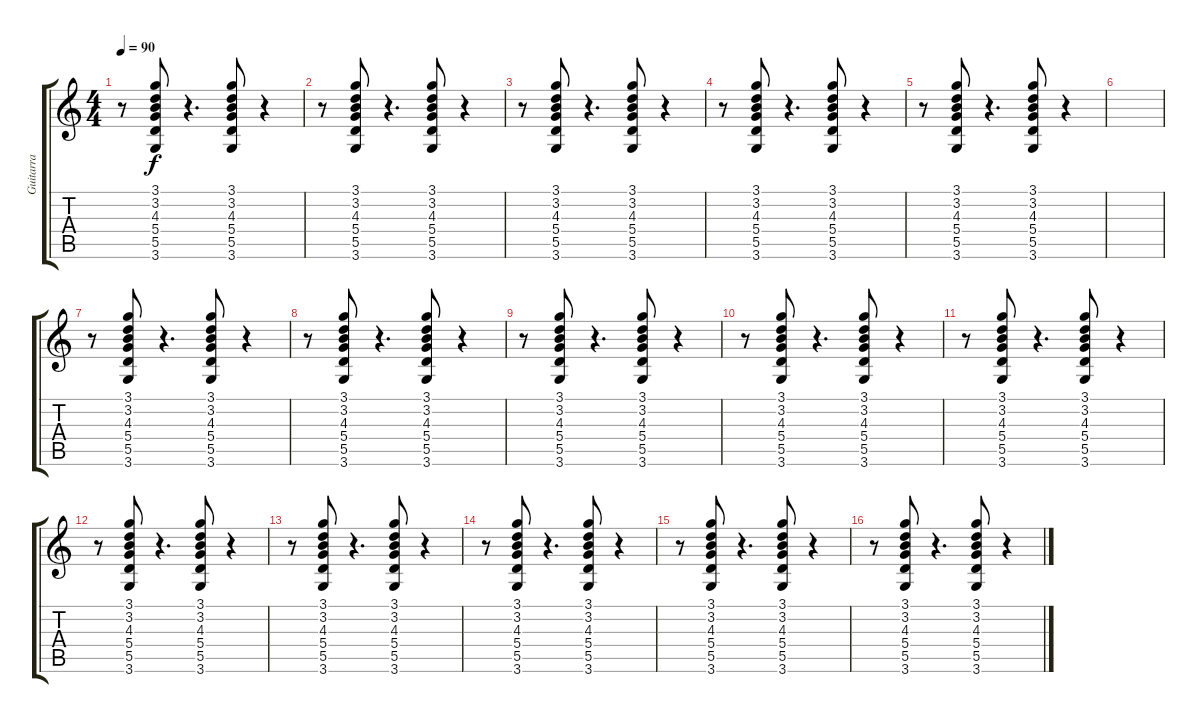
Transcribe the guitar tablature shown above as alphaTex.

\track ("Guitarra" "Guitarra") {instrument electricguitarclean}
\staff {score tabs}
\tuning (E4 B3 G3 D3 A2 E2) {hide}
\ts (4 4)
\tempo 90
\clef g2
\ks c
r.8{dy f} (3.1 3.2 4.3 5.4 5.5 3.6).8 r.4{d} (3.1 3.2 4.3 5.4 5.5 3.6).8 r.4 |
r.8 (3.1 3.2 4.3 5.4 5.5 3.6).8 r.4{d} (3.1 3.2 4.3 5.4 5.5 3.6).8 r.4 |
r.8 (3.1 3.2 4.3 5.4 5.5 3.6).8 r.4{d} (3.1 3.2 4.3 5.4 5.5 3.6).8 r.4 |
r.8 (3.1 3.2 4.3 5.4 5.5 3.6).8 r.4{d} (3.1 3.2 4.3 5.4 5.5 3.6).8 r.4 |
r.8 (3.1 3.2 4.3 5.4 5.5 3.6).8 r.4{d} (3.1 3.2 4.3 5.4 5.5 3.6).8 r.4 |
|
r.8 (3.1 3.2 4.3 5.4 5.5 3.6).8 r.4{d} (3.1 3.2 4.3 5.4 5.5 3.6).8 r.4 |
r.8 (3.1 3.2 4.3 5.4 5.5 3.6).8 r.4{d} (3.1 3.2 4.3 5.4 5.5 3.6).8 r.4 |
r.8 (3.1 3.2 4.3 5.4 5.5 3.6).8 r.4{d} (3.1 3.2 4.3 5.4 5.5 3.6).8 r.4 |
r.8 (3.1 3.2 4.3 5.4 5.5 3.6).8 r.4{d} (3.1 3.2 4.3 5.4 5.5 3.6).8 r.4 |
r.8 (3.1 3.2 4.3 5.4 5.5 3.6).8 r.4{d} (3.1 3.2 4.3 5.4 5.5 3.6).8 r.4 |
r.8 (3.1 3.2 4.3 5.4 5.5 3.6).8 r.4{d} (3.1 3.2 4.3 5.4 5.5 3.6).8 r.4 |
r.8 (3.1 3.2 4.3 5.4 5.5 3.6).8 r.4{d} (3.1 3.2 4.3 5.4 5.5 3.6).8 r.4 |
r.8 (3.1 3.2 4.3 5.4 5.5 3.6).8 r.4{d} (3.1 3.2 4.3 5.4 5.5 3.6).8 r.4 |
r.8 (3.1 3.2 4.3 5.4 5.5 3.6).8 r.4{d} (3.1 3.2 4.3 5.4 5.5 3.6).8 r.4 |
r.8 (3.1 3.2 4.3 5.4 5.5 3.6).8 r.4{d} (3.1 3.2 4.3 5.4 5.5 3.6).8 r.4
